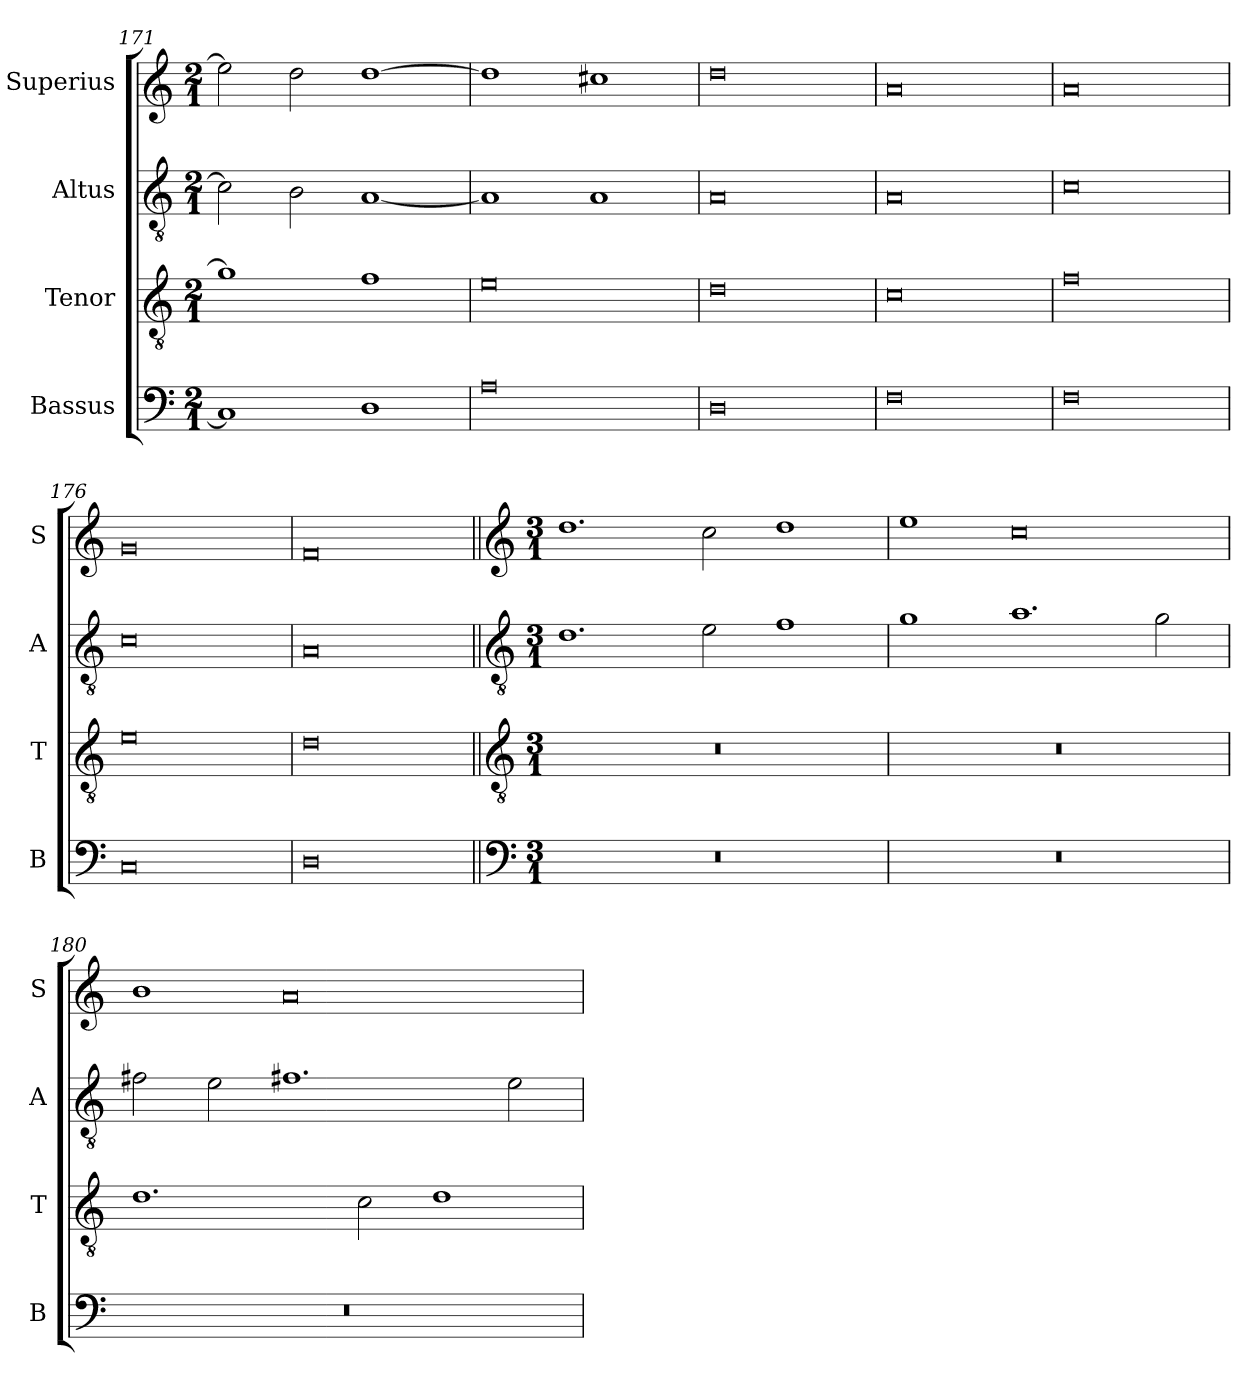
**kern	**kern	**kern	**kern
*part4	*part3	*part2	*part1
*staff4	*staff3	*staff2	*staff1
*I"Bassus	*I"Tenor	*I"Altus	*I"Superius
*I'B	*I'T	*I'A	*I'S
*clefF4	*clefGv2	*clefGv2	*clefG2
*k[]	*k[]	*k[]	*k[]
*M2/1	*M2/1	*M2/1	*M2/1
=171	=171	=171	=171
1C]	1g]	2c\]	2ee\]
.	.	2B\	2dd\
1D	1f	[1A	[1dd
=172	=172	=172	=172
0A	0e	1A]	1dd]
.	.	1A	1cc#X
=173	=173	=173	=173
0D	0d	0A	0dd
=174	=174	=174	=174
0F	0c	0A	0a
=175	=175	=175	=175
0F	0f	0c	0a
=176	=176	=176	=176
0C	0e	0c	0g
=177	=177	=177	=177
0D	0d	0A	0f
!!LO:LB:g=z
=178||	=178||	=178||	=178||
*clefF4	*clefGv2	*clefGv2	*clefG2
*k[]	*k[]	*k[]	*k[]
*M3/1	*M3/1	*M3/1	*M3/1
0.r	0.r	1.d	1.dd
.	.	2e\	2cc\
.	.	1f	1dd
=179	=179	=179	=179
0.r	0.r	1g	1ee
.	.	1.a	0cc
.	.	2g\	.
=180	=180	=180	=180
0.r	1.d	2f#X\	1b
.	.	2e\	.
.	.	1.f#X	0a
.	2c\	.	.
.	1d	.	.
.	.	2e\	.
=	=	=	=
*-	*-	*-	*-
